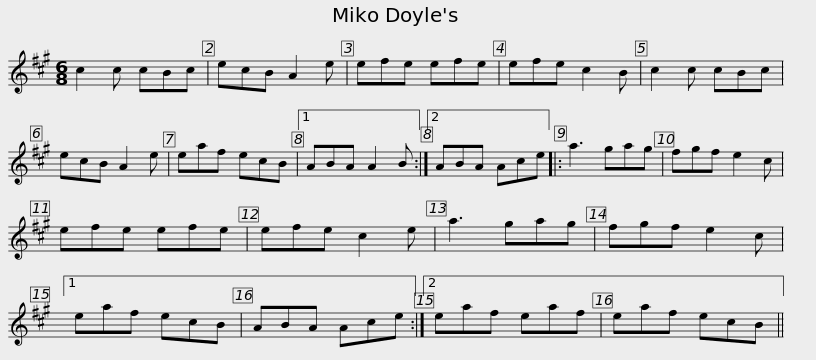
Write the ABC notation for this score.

X:1
L:1/8
M:6/8
I:linebreak $
K:A
V:1 treble
V:1
 c2 c cBc | ecB A2 e | efe efe | efe c2 B | c2 c cBc | %5
 ecB A2 e | eaf ecB |1 ABA A2 B :|2$ ABA Ace |: a3 gag | %10
 fgf e2 c | efe efe | efe c2 e | a3 gag | fgf e2 c |1 %15
 eaf ecB |$ ABA Ace :|2 eaf eaf | eaf ecB || %19
